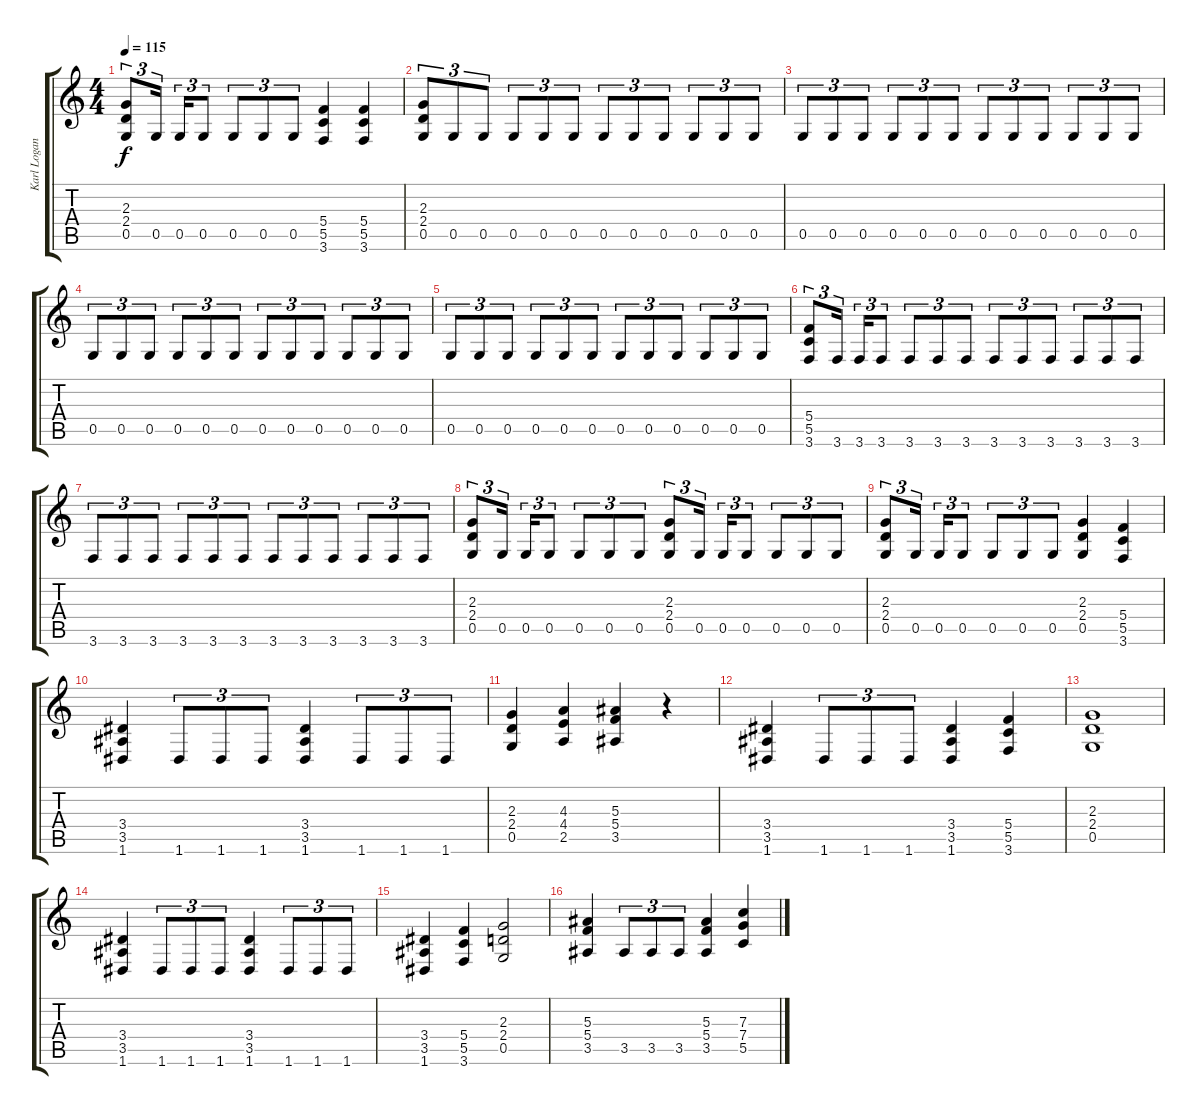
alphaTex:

\track ("Karl Logan(Rhytm Guitar)" "Karl Logan") {instrument distortionguitar}
\staff {score tabs}
\tuning (D4 A3 F3 C3 G2 D2) {hide}
\ts (4 4)
\tempo 115
\clef g2
\ks c
(2.3 2.4 0.5).8{tu (3 2) dy f} 0.5.16{tu (3 2)} 0.5.16{tu (3 2)} 0.5.8{tu (3 2)} 0.5.8{tu (3 2)} 0.5.8{tu (3 2)} 0.5.8{tu (3 2)} (5.4 5.5 3.6).4 (5.4 5.5 3.6).4 |
(2.3 2.4 0.5).8{tu (3 2)} 0.5.8{tu (3 2)} 0.5.8{tu (3 2)} 0.5.8{tu (3 2)} 0.5.8{tu (3 2)} 0.5.8{tu (3 2)} 0.5.8{tu (3 2)} 0.5.8{tu (3 2)} 0.5.8{tu (3 2)} 0.5.8{tu (3 2)} 0.5.8{tu (3 2)} 0.5.8{tu (3 2)} |
0.5.8{tu (3 2)} 0.5.8{tu (3 2)} 0.5.8{tu (3 2)} 0.5.8{tu (3 2)} 0.5.8{tu (3 2)} 0.5.8{tu (3 2)} 0.5.8{tu (3 2)} 0.5.8{tu (3 2)} 0.5.8{tu (3 2)} 0.5.8{tu (3 2)} 0.5.8{tu (3 2)} 0.5.8{tu (3 2)} |
0.5.8{tu (3 2)} 0.5.8{tu (3 2)} 0.5.8{tu (3 2)} 0.5.8{tu (3 2)} 0.5.8{tu (3 2)} 0.5.8{tu (3 2)} 0.5.8{tu (3 2)} 0.5.8{tu (3 2)} 0.5.8{tu (3 2)} 0.5.8{tu (3 2)} 0.5.8{tu (3 2)} 0.5.8{tu (3 2)} |
0.5.8{tu (3 2)} 0.5.8{tu (3 2)} 0.5.8{tu (3 2)} 0.5.8{tu (3 2)} 0.5.8{tu (3 2)} 0.5.8{tu (3 2)} 0.5.8{tu (3 2)} 0.5.8{tu (3 2)} 0.5.8{tu (3 2)} 0.5.8{tu (3 2)} 0.5.8{tu (3 2)} 0.5.8{tu (3 2)} |
(5.4 5.5 3.6).8{tu (3 2)} 3.6.16{tu (3 2)} 3.6.16{tu (3 2)} 3.6.8{tu (3 2)} 3.6.8{tu (3 2)} 3.6.8{tu (3 2)} 3.6.8{tu (3 2)} 3.6.8{tu (3 2)} 3.6.8{tu (3 2)} 3.6.8{tu (3 2)} 3.6.8{tu (3 2)} 3.6.8{tu (3 2)} 3.6.8{tu (3 2)} |
3.6.8{tu (3 2)} 3.6.8{tu (3 2)} 3.6.8{tu (3 2)} 3.6.8{tu (3 2)} 3.6.8{tu (3 2)} 3.6.8{tu (3 2)} 3.6.8{tu (3 2)} 3.6.8{tu (3 2)} 3.6.8{tu (3 2)} 3.6.8{tu (3 2)} 3.6.8{tu (3 2)} 3.6.8{tu (3 2)} |
(2.3 2.4 0.5).8{tu (3 2)} 0.5.16{tu (3 2)} 0.5.16{tu (3 2)} 0.5.8{tu (3 2)} 0.5.8{tu (3 2)} 0.5.8{tu (3 2)} 0.5.8{tu (3 2)} (2.3 2.4 0.5).8{tu (3 2)} 0.5.16{tu (3 2)} 0.5.16{tu (3 2)} 0.5.8{tu (3 2)} 0.5.8{tu (3 2)} 0.5.8{tu (3 2)} 0.5.8{tu (3 2)} |
(2.3 2.4 0.5).8{tu (3 2)} 0.5.16{tu (3 2)} 0.5.16{tu (3 2)} 0.5.8{tu (3 2)} 0.5.8{tu (3 2)} 0.5.8{tu (3 2)} 0.5.8{tu (3 2)} (2.3 2.4 0.5).4 (5.4 5.5 3.6).4 |
(3.4 3.5 1.6).4 1.6.8{tu (3 2)} 1.6.8{tu (3 2)} 1.6.8{tu (3 2)} (3.4 3.5 1.6).4 1.6.8{tu (3 2)} 1.6.8{tu (3 2)} 1.6.8{tu (3 2)} |
(2.3 2.4 0.5).4 (4.3 4.4 2.5).4 (5.3 5.4 3.5).4 r.4 |
(3.4 3.5 1.6).4 1.6.8{tu (3 2)} 1.6.8{tu (3 2)} 1.6.8{tu (3 2)} (3.4 3.5 1.6).4 (5.4 5.5 3.6).4 |
(2.3 2.4 0.5).1 |
(3.4 3.5 1.6).4 1.6.8{tu (3 2)} 1.6.8{tu (3 2)} 1.6.8{tu (3 2)} (3.4 3.5 1.6).4 1.6.8{tu (3 2)} 1.6.8{tu (3 2)} 1.6.8{tu (3 2)} |
(3.4 3.5 1.6).4 (5.4 5.5 3.6).4 (2.3 2.4 0.5).2 |
(5.3 5.4 3.5).4 3.5.8{tu (3 2)} 3.5.8{tu (3 2)} 3.5.8{tu (3 2)} (5.3 5.4 3.5).4 (7.3 7.4 5.5).4
